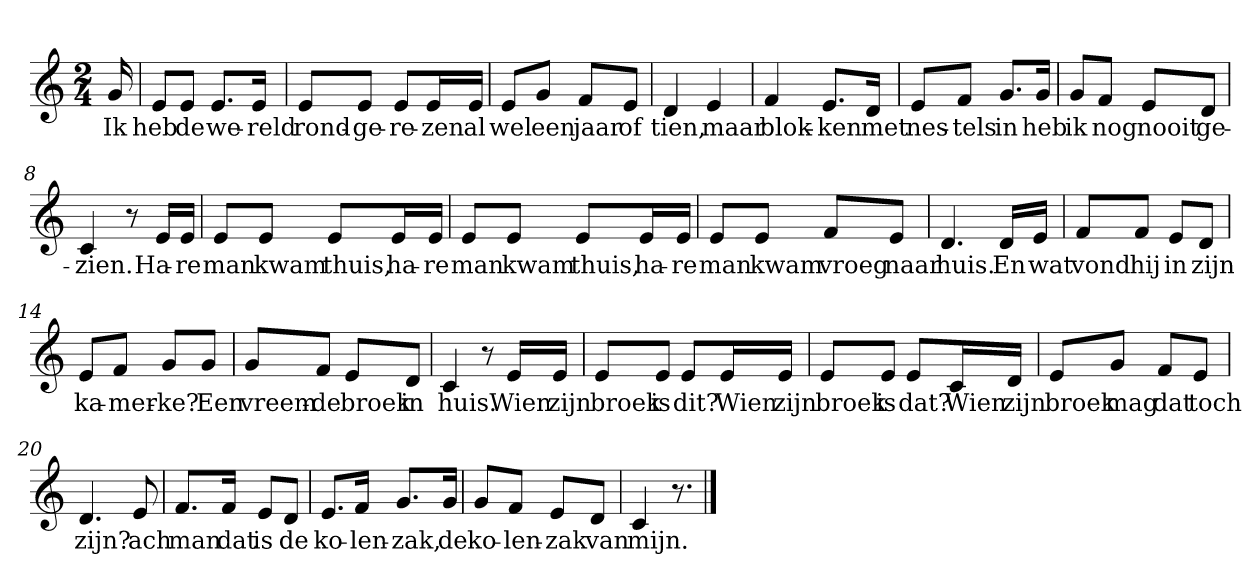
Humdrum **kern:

**kern	**text
*part1	*part1
*staff1	*staff1
*clefG2	*
*k[]	*
*C:	*
*M2/4	*
*MM120	*
=	=
16g	Ik
=1	=1
8e/L	heb
8e/J	de
8.e/L	we-
16e/Jk	-reld
=2	=2
8e/L	rond-
8e/J	-ge-
8e/L	-re-
16e/L	-zen
16e/JJ	al
=3	=3
8e/L	wel
8g/J	een
8f/L	jaar
8e/J	of
=4	=4
4d	tien,
4e	maar
=5	=5
4f	blok-
8.e/L	-ken
16d/Jk	met
=6	=6
8e/L	nes-
8f/J	-tels
8.g/L	in
16g/Jk	heb
=7	=7
8g/L	ik
8f/J	nog
8e/L	nooit
8d/J	ge-
=8	=8
4c	-zien.
8r	.
16e/LL	Ha-
16e/JJ	-re
=9	=9
8e/L	man
8e/J	kwam
8e/L	thuis,
16e/L	ha-
16e/JJ	-re
=10	=10
8e/L	man
8e/J	kwam
8e/L	thuis,
16e/L	ha-
16e/JJ	-re
=11	=11
8e/L	man
8e/J	kwam
8f/L	vroeg
8e/J	naar
=12	=12
4.d	huis.
16d/LL	En
16e/JJ	wat
=13	=13
8f/L	vond
8f/J	hij
8e/L	in
8d/J	zijn
=14	=14
8e/L	ka-
8f/J	-mer-
8g/L	-ke?
8g/J	Een
=15	=15
8g/L	vreem-
8f/J	-de
8e/L	broek
8d/J	in
=16	=16
4c	huis.
8r	.
16e/LL	Wien
16e/JJ	zijn
=17	=17
8e/L	broek
8e/J	is
8e/L	dit?
16e/L	Wien
16e/JJ	zijn
=18	=18
8e/L	broek
8e/J	is
8e/L	dat?
16c/L	Wien
16d/JJ	zijn
=19	=19
8e/L	broek
8g/J	mag
8f/L	dat
8e/J	toch
=20	=20
4.d	zijn?
8e	ach
=21	=21
8.f/L	man
16f/Jk	dat
8e/L	is
8d/J	de
=22	=22
8.e/L	ko-
16f/Jk	-len-
8.g/L	-zak,
16g/Jk	de
=23	=23
8g/L	ko-
8f/J	-len-
8e/L	-zak
8d/J	van
=24	=24
4c	mijn.
8.r	.
==	==
*-	*-
